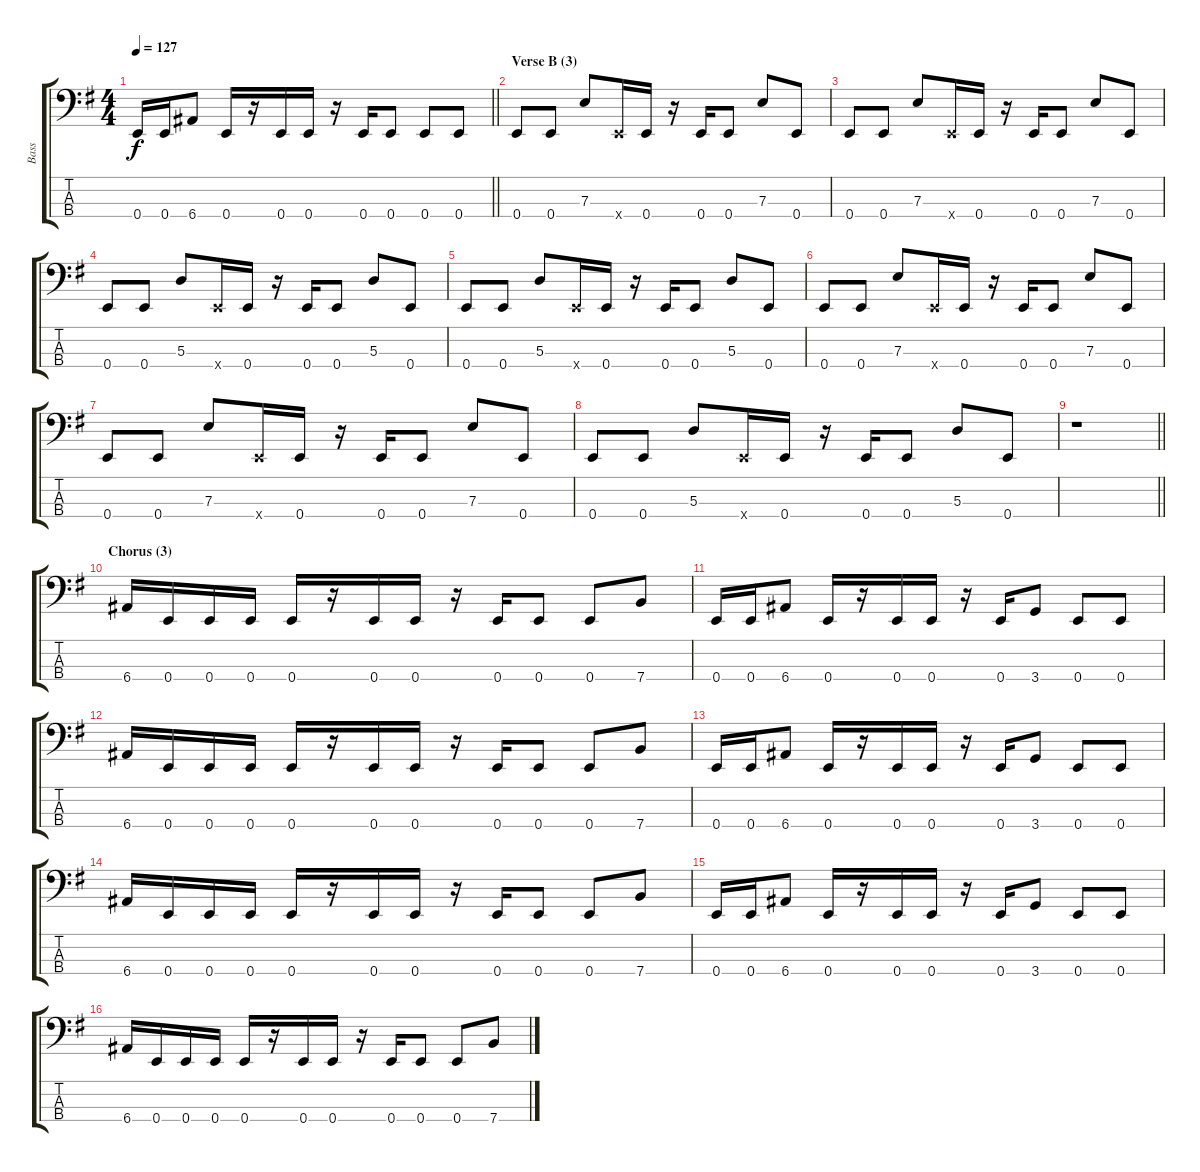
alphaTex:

\track ("Bass" "Bass") {instrument electricbasspick}
\staff {score tabs}
\tuning (G2 D2 A1 E1) {hide}
\ts (4 4)
\tempo 127
\clef f4
\barLineRight lightlight
\ks eminor
0.4.16{dy f} 0.4.16 6.4.8 0.4.16 r.16 0.4.16 0.4.16 r.16 0.4.16 0.4.8 0.4.8 0.4.8 |
\section ("" "Verse B (3)")
0.4.8 0.4.8 7.3.8 0.4{x}.16 0.4.16 r.16 0.4.16 0.4.8 7.3.8 0.4.8 |
0.4.8 0.4.8 7.3.8 0.4{x}.16 0.4.16 r.16 0.4.16 0.4.8 7.3.8 0.4.8 |
0.4.8 0.4.8 5.3.8 0.4{x}.16 0.4.16 r.16 0.4.16 0.4.8 5.3.8 0.4.8 |
0.4.8 0.4.8 5.3.8 0.4{x}.16 0.4.16 r.16 0.4.16 0.4.8 5.3.8 0.4.8 |
0.4.8 0.4.8 7.3.8 0.4{x}.16 0.4.16 r.16 0.4.16 0.4.8 7.3.8 0.4.8 |
0.4.8 0.4.8 7.3.8 0.4{x}.16 0.4.16 r.16 0.4.16 0.4.8 7.3.8 0.4.8 |
0.4.8 0.4.8 5.3.8 0.4{x}.16 0.4.16 r.16 0.4.16 0.4.8 5.3.8 0.4.8 |
\barLineRight lightlight
r.1 |
\section ("" "Chorus (3)")
6.4.16 0.4.16 0.4.16 0.4.16 0.4.16 r.16 0.4.16 0.4.16 r.16 0.4.16 0.4.8 0.4.8 7.4.8 |
0.4.16 0.4.16 6.4.8 0.4.16 r.16 0.4.16 0.4.16 r.16 0.4.16 3.4.8 0.4.8 0.4.8 |
6.4.16 0.4.16 0.4.16 0.4.16 0.4.16 r.16 0.4.16 0.4.16 r.16 0.4.16 0.4.8 0.4.8 7.4.8 |
0.4.16 0.4.16 6.4.8 0.4.16 r.16 0.4.16 0.4.16 r.16 0.4.16 3.4.8 0.4.8 0.4.8 |
6.4.16 0.4.16 0.4.16 0.4.16 0.4.16 r.16 0.4.16 0.4.16 r.16 0.4.16 0.4.8 0.4.8 7.4.8 |
0.4.16 0.4.16 6.4.8 0.4.16 r.16 0.4.16 0.4.16 r.16 0.4.16 3.4.8 0.4.8 0.4.8 |
6.4.16 0.4.16 0.4.16 0.4.16 0.4.16 r.16 0.4.16 0.4.16 r.16 0.4.16 0.4.8 0.4.8 7.4.8
